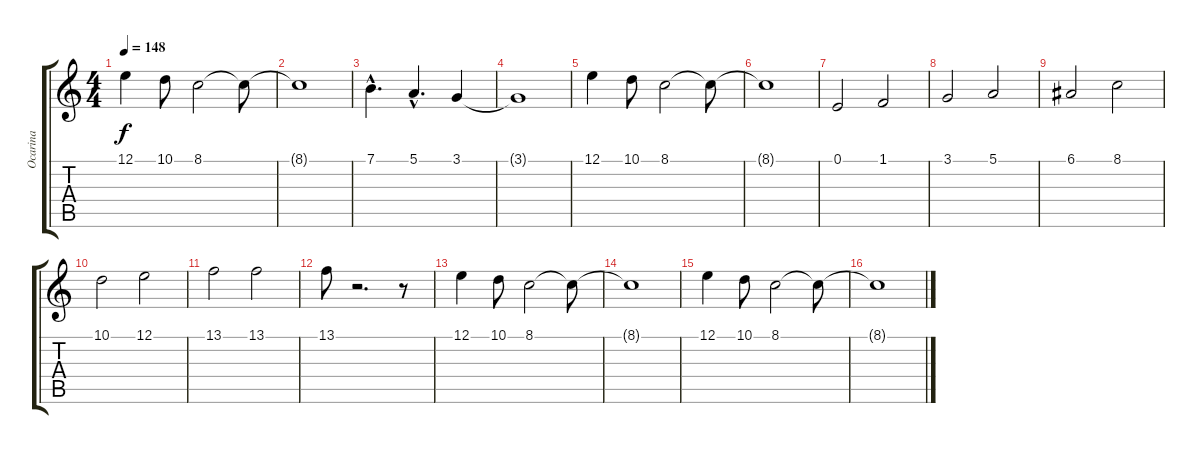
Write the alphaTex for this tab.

\track ("Ocarina" "Ocarina") {instrument ocarina}
\staff {score tabs}
\tuning (E4 B3 G3 D3 A2 E2) {hide}
\ts (4 4)
\tempo 148
\clef g2
\ks c
12.1.4{dy f} 10.1.8 8.1.2 8.1{t}.8 |
8.1{t}.1 |
7.1{hac}.4{d} 5.1{hac}.4{d} 3.1.4 |
3.1{t}.1 |
12.1.4 10.1.8 8.1.2 8.1{t}.8 |
8.1{t}.1 |
0.1.2 1.1.2 |
3.1.2 5.1.2 |
6.1.2 8.1.2 |
10.1.2 12.1.2 |
13.1.2 13.1.2 |
13.1.8 r.2{d} r.8 |
12.1.4 10.1.8 8.1.2 8.1{t}.8 |
8.1{t}.1 |
12.1.4 10.1.8 8.1.2 8.1{t}.8 |
8.1{t}.1
